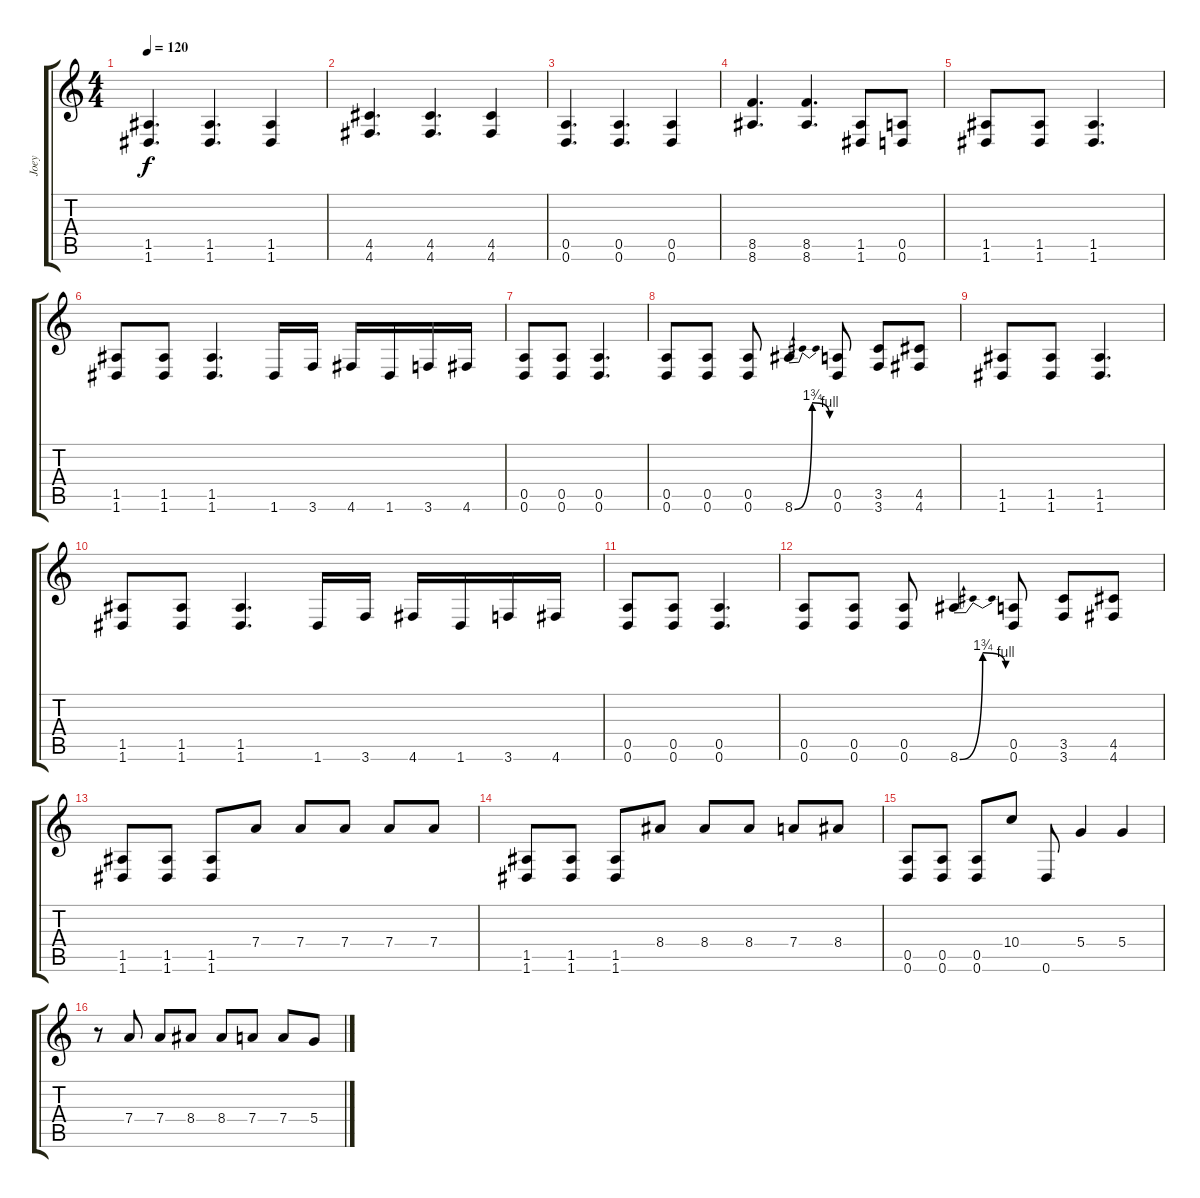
\track ("Joey" "Joey") {instrument distortionguitar}
\staff {score tabs}
\tuning (E4 B3 G3 D3 A2 D2) {hide}
\ts (4 4)
\tempo 120
\clef g2
\ks c
(1.5 1.6).4{d dy f} (1.5 1.6).4{d} (1.5 1.6).4 |
(4.5 4.6).4{d} (4.5 4.6).4{d} (4.5 4.6).4 |
(0.5 0.6).4{d} (0.5 0.6).4{d} (0.5 0.6).4 |
(8.5 8.6).4{d} (8.5 8.6).4{d} (1.5 1.6).8 (0.5 0.6).8 |
(1.5 1.6).8 (1.5 1.6).8 (1.5 1.6).4{d} |
(1.5 1.6).8 (1.5 1.6).8 (1.5 1.6).4{d} 1.6.16 3.6.16 4.6.16 1.6.16 3.6.16 4.6.16 |
(0.5 0.6).8 (0.5 0.6).8 (0.5 0.6).4{d} |
(0.5 0.6).8 (0.5 0.6).8 (0.5 0.6).8 8.6{be (bendrelease 0 0 12 7 12 7 60 4)}.4 (0.5 0.6).8 (3.5 3.6).8 (4.5 4.6).8 |
(1.5 1.6).8 (1.5 1.6).8 (1.5 1.6).4{d} |
(1.5 1.6).8 (1.5 1.6).8 (1.5 1.6).4{d} 1.6.16 3.6.16 4.6.16 1.6.16 3.6.16 4.6.16 |
(0.5 0.6).8 (0.5 0.6).8 (0.5 0.6).4{d} |
(0.5 0.6).8 (0.5 0.6).8 (0.5 0.6).8 8.6{be (bendrelease 0 0 12 7 12 7 60 4)}.4 (0.5 0.6).8 (3.5 3.6).8 (4.5 4.6).8 |
(1.5 1.6).8 (1.5 1.6).8 (1.5 1.6).8 7.4.8 7.4.8 7.4.8 7.4.8 7.4.8 |
(1.5 1.6).8 (1.5 1.6).8 (1.5 1.6).8 8.4.8 8.4.8 8.4.8 7.4.8 8.4.8 |
(0.5 0.6).8 (0.5 0.6).8 (0.5 0.6).8 10.4.8 0.6.8 5.4.4 5.4.4 |
r.8 7.4.8 7.4.8 8.4.8 8.4.8 7.4.8 7.4.8 5.4.8
